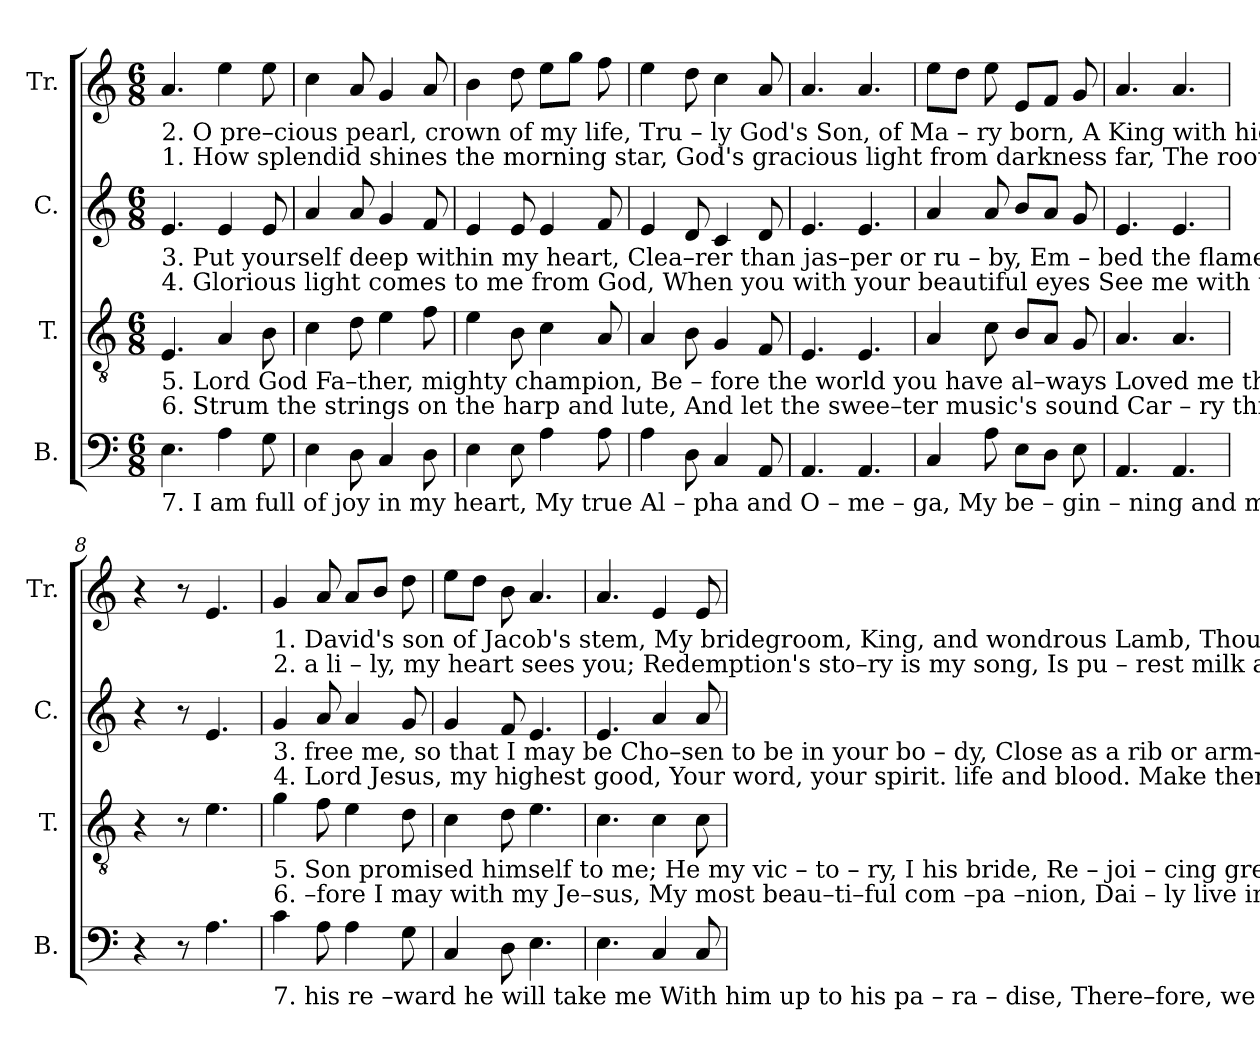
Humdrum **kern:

**kern	**kern	**kern	**kern
*part4	*part3	*part2	*part1
*staff4	*staff3	*staff2	*staff1
*I"B.	*I"T.	*I"C.	*I"Tr.
*I'B.	*I'T.	*I'C.	*I'Tr.
*clefF4	*clefGv2	*clefG2	*clefG2
*k[]	*k[]	*k[]	*k[]
*M6/8	*M6/8	*M6/8	*M6/8
*MM60	*MM60	*MM60	*MM60
=1	=1	=1	=1
!	!	!	!LO:TX:b:t=2. O  pre–cious pearl, crown of my life,       Tru – ly   God's  Son,  of  Ma – ry   born,    A       King    with   high –  est    birthright.                 As
!	!	!	!LO:TX:b:t=1. How splendid shines the morning star,  God's gracious light from darkness far,   The     root      of      Jes   –   se     bles–sed.                Thou
!	!	!LO:TX:b:t=3. Put  yourself  deep  within  my  heart,   Clea–rer    than   jas–per   or    ru  –  by,    Em  –  bed       the   flames  of     your  love.               And	!
!	!	!LO:TX:b:t=4. Glorious light comes to me from God,   When you  with  your  beautiful     eyes    See       me        with  true    friend – li – ness.               O	!
!	!LO:TX:b:t=5. Lord  God Fa–ther, mighty champion,   Be – fore  the  world  you have al–ways  Loved  me    through  your  on –  ly    Son.               Your	!	!
!	!LO:TX:b:t=6. Strum the strings on the harp and lute,  And  let  the  swee–ter  music's  sound    Car  –  ry     through   the    joy – ful   land.             There –	!	!
!LO:TX:b:t=7.    I    am  full    of     joy   in    my  heart,   My  true     Al – pha  and  O – me –  ga,    My      be   –   gin – ning    and    my   end.                  As	!	!	!
4.E\	4.E/	4.e/	4.a/
4A\	4A/	4e/	4ee\
8G\	8B\	8e/	8ee\
=2	=2	=2	=2
4E\	4c\	4a/	4cc\
8D\	8d\	8a/	8a/
4C/	4e\	4g/	4g/
8D\	8f\	8f/	8a/
=3	=3	=3	=3
4E\	4e\	4e/	4b\
8E\	8B\	8e/	8dd\
4A\	4c\	4e/	8ee\L
.	.	.	8gg\J
8A\	8A/	8f/	8ff\
=4	=4	=4	=4
4A\	4A/	4e/	4ee\
8D\	8B\	8d/	8dd\
4C/	4G/	4c/	4cc\
8AA/	8F/	8d/	8a/
=5	=5	=5	=5
4.AA/	4.E/	4.e/	4.a/
4.AA/	4.E/	4.e/	4.a/
=6	=6	=6	=6
4C/	4A/	4a/	8ee\L
.	.	.	8dd\J
8A\	8c\	8a/	8ee\
8E\L	8B/L	8b/L	8e/L
8D\J	8A/J	8a/J	8f/J
8E\	8G/	8g/	8g/
=7	=7	=7	=7
4.AA/	4.A/	4.e/	4.a/
4.AA/	4.A/	4.e/	4.a/
=8	=8	=8	=8
4r	4r	4r	4r
8r	8r	8r	8r
4.A\	4.e\	4.e/	4.e/
!!LO:LB:g=z
=9	=9	=9	=9
!	!	!	!LO:TX:b:t=1. David's  son    of     Jacob's stem,  My bridegroom, King, and wondrous Lamb, Thou  hast   my  heart   pos–ses–sed.    Sweetly,   friendly,
!	!	!	!LO:TX:b:t=2. a    li  –  ly,   my  heart  sees  you;      Redemption's  sto–ry     is      my     song,    Is        pu – rest    milk     and   ho–ney.      O     my   flo –wer,
!	!	!LO:TX:b:t=3. free  me,  so   that    I    may   be        Cho–sen  to    be      in    your   bo – dy,      Close   as       a     rib       or   arm–bone!     Because    of     you,	!
!	!	!LO:TX:b:t=4. Lord   Jesus,  my     highest   good,   Your  word,  your  spirit. life and blood.    Make   them   a – live       with–in   me!        As    a   friend,  take	!
!	!LO:TX:b:t=5. Son  promised  himself   to  me;       He    my  vic – to – ry,     I         his   bride,     Re  –  joi  –  cing   great–ly    in    him.       Tru – ly,    tru –  ly,	!	!
!	!LO:TX:b:t=6. –fore  I may with  my     Je–sus,     My most  beau–ti–ful    com –pa –nion,      Dai – ly        live    in    con–stant love.      Singing,  jumping,	!	!
!LO:TX:b:t=7. his re –ward   he     will    take   me     With  him  up   to    his    pa  –  ra – dise,     There–fore,   we   all   clap   our  hands.    A – men,  A  –  men!	!	!	!
4c\	4g\	4g/	4g/
8A\	8f\	8a/	8a/
4A\	4e\	4a/	8a/L
.	.	.	8b/J
8G\	8d\	8g/	8dd\
=10	=10	=10	=10
4C/	4c\	4g/	8ee\L
.	.	.	8dd\J
8D\	8d\	8f/	8b\
4.E\	4.e\	4.e/	4.a/
=11	=11	=11	=11
4.E\	4.c\	4.e/	4.a/
4C/	4c\	4a/	4e/
8C/	8c\	8a/	8e/
=	=	=	=
*-	*-	*-	*-
